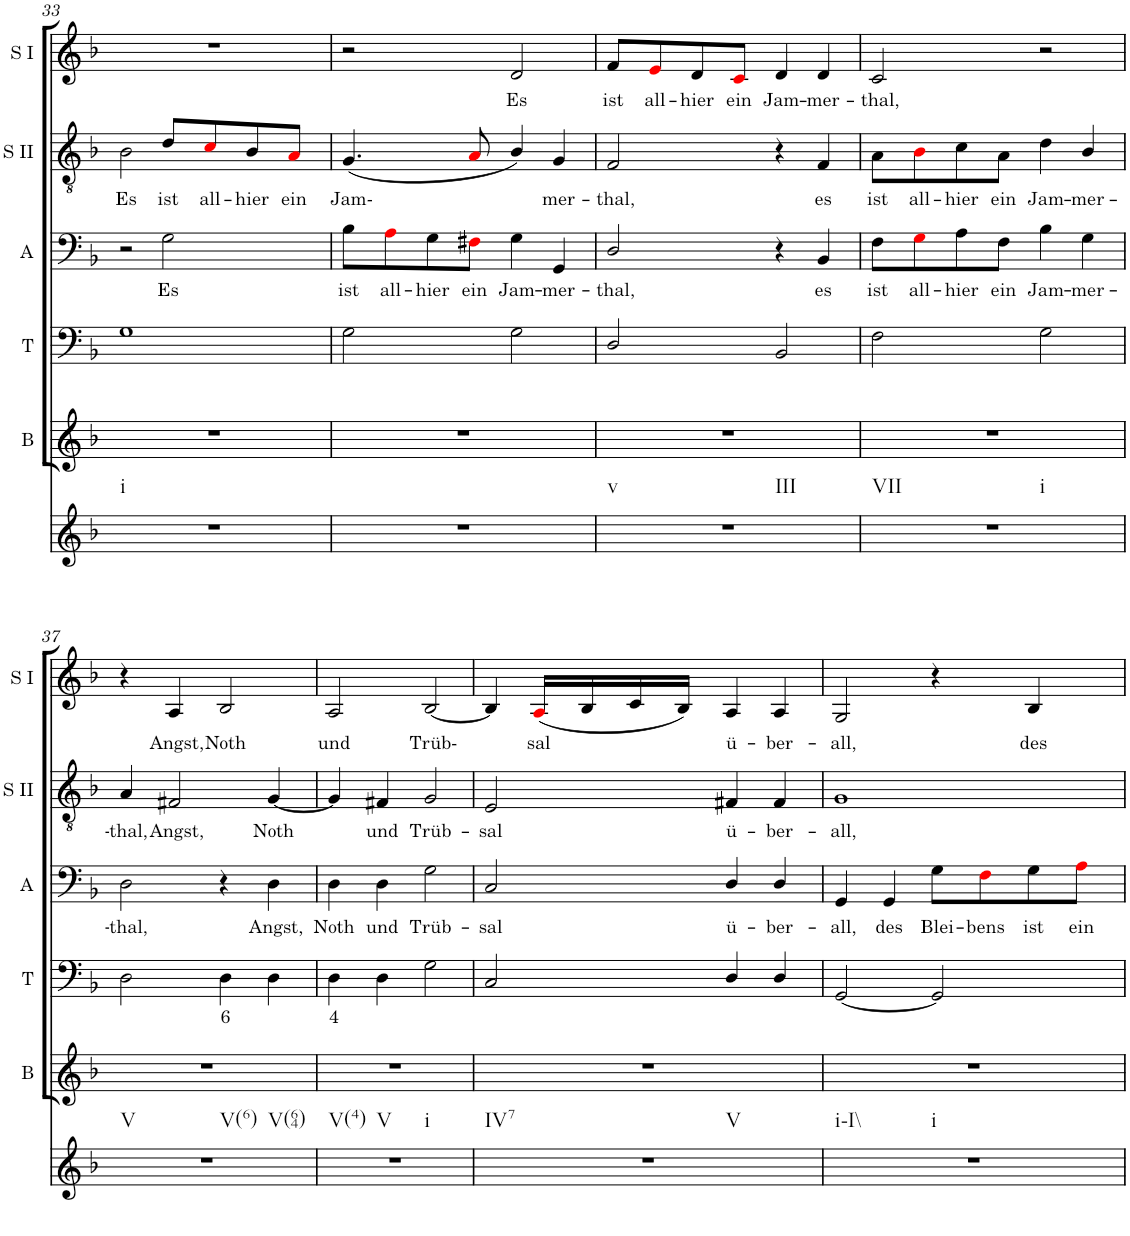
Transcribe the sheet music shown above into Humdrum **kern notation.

**kern	**kern	**kern	**text	**kern	**text	**kern	**text	**kern	**text
*part6	*part5	*part4	*part4	*part3	*part3	*part2	*part2	*part1	*part1
*staff6	*staff5	*staff4	*staff4	*staff3	*staff3	*staff2	*staff2	*staff1	*staff1
*I"Continuo	*I"Bass	*I"Tenor	*	*I"Alto	*	*I"Soprano II	*	*I"Soprano I	*
*	*I'B	*I'T	*	*I'A	*	*I'S II	*	*I'S I	*
!!LO:PB:g=z
*clefG2	*clefG2	*clefF4	*	*clefF4	*	*clefGv2	*	*clefG2	*
*k[b-]	*k[b-]	*k[b-]	*	*k[b-]	*	*k[b-]	*	*k[b-]	*
*M4/4	*M4/4	*M4/4	*	*M4/4	*	*M4/4	*	*M4/4	*
=33	=33	=33	=33	=33	=33	=33	=33	=33	=33
!LO:TX:b:t=i	!	!	!	!	!	!	!	!	!
!	!	!	!	!	!	!	!LO:LY:b	!	!
1r	1r	1G	.	2r	.	2B-\	Es	1r	.
!	!	!	!	!	!LO:LY:b	!	!LO:LY:b	!	!
.	.	.	.	2G\	Es	8d/L	ist	.	.
!	!	!	!	!	!	!	!LO:LY:b	!	!
.	.	.	.	.	.	8ci/	all-	.	.
!	!	!	!	!	!	!	!LO:LY:b	!	!
.	.	.	.	.	.	8B-/	hier	.	.
!	!	!	!	!	!	!	!LO:LY:b	!	!
.	.	.	.	.	.	8Ai/J	ein	.	.
=34	=34	=34	=34	=34	=34	=34	=34	=34	=34
!	!	!	!	!	!LO:LY:b	!	!LO:LY:b	!	!
1r	1r	2G\	.	8B-\L	ist	(4.G/	Jam-	2r	.
!	!	!	!	!	!LO:LY:b	!	!	!	!
.	.	.	.	8Ai\	all-	.	.	.	.
!	!	!	!	!	!LO:LY:b	!	!	!	!
.	.	.	.	8G\	hier	.	.	.	.
!	!	!	!	!	!LO:LY:b	!	!	!	!
.	.	.	.	8F#Xi\J	ein	8Ai/	.	.	.
!	!	!	!	!	!LO:LY:b	!	!	!	!LO:LY:b
.	.	2G\	.	4G\	Jam-	4B-/)	.	2d/	Es
!	!	!	!	!	!LO:LY:b	!	!LO:LY:b	!	!
.	.	.	.	4GG/	mer-	4G/	mer-	.	.
=35	=35	=35	=35	=35	=35	=35	=35	=35	=35
!LO:TX:b:t=v	!	!	!	!	!	!	!	!	!
!LO:TX:b:t=III	!	!	!	!	!	!	!	!	!
!	!	!	!	!	!LO:LY:b	!	!LO:LY:b	!	!LO:LY:b
1r	1r	2D/	.	2D/	thal,	2F/	thal,	8f/L	ist
!	!	!	!	!	!	!	!	!	!LO:LY:b
.	.	.	.	.	.	.	.	8ei/	all-
!	!	!	!	!	!	!	!	!	!LO:LY:b
.	.	.	.	.	.	.	.	8d/	hier
!	!	!	!	!	!	!	!	!	!LO:LY:b
.	.	.	.	.	.	.	.	8ci/J	ein
!	!	!	!	!	!	!	!	!	!LO:LY:b
.	.	2BB-/	.	4r	.	4r	.	4d/	Jam-
!	!	!	!	!	!LO:LY:b	!	!LO:LY:b	!	!LO:LY:b
.	.	.	.	4BB-/	es	4F/	es	4d/	mer-
=36	=36	=36	=36	=36	=36	=36	=36	=36	=36
!LO:TX:b:t=VII	!	!	!	!	!	!	!	!	!
!LO:TX:b:t=i	!	!	!	!	!	!	!	!	!
!	!	!	!	!	!LO:LY:b	!	!LO:LY:b	!	!LO:LY:b
1r	1r	2F\	.	8F\L	ist	8A\L	ist	2c/	thal,
!	!	!	!	!	!LO:LY:b	!	!LO:LY:b	!	!
.	.	.	.	8Gi\	all-	8B-i\	all-	.	.
!	!	!	!	!	!LO:LY:b	!	!LO:LY:b	!	!
.	.	.	.	8A\	hier	8c\	hier	.	.
!	!	!	!	!	!LO:LY:b	!	!LO:LY:b	!	!
.	.	.	.	8F\J	ein	8A\J	ein	.	.
!	!	!	!	!	!LO:LY:b	!	!LO:LY:b	!	!
.	.	2G\	.	4B-\	Jam-	4d\	Jam-	2r	.
!	!	!	!	!	!LO:LY:b	!	!LO:LY:b	!	!
.	.	.	.	4G\	mer-	4B-/	mer-	.	.
!!LO:LB:g=z
=37	=37	=37	=37	=37	=37	=37	=37	=37	=37
!LO:TX:b:t=V	!	!	!	!	!	!	!	!	!
!LO:TX:b:t=V(6)	!	!	!	!	!	!	!	!	!
!LO:TX:b:t=V(64)	!	!	!	!	!	!	!	!	!
!	!	!	!	!	!LO:LY:b	!	!LO:LY:b	!	!
1r	1r	2D\	.	2D\	thal,	4A/	thal,	4r	.
!	!	!	!	!	!	!	!LO:LY:b	!	!LO:LY:b
.	.	.	.	.	.	2F#X/	Angst,	4A/	Angst,
!	!	!	!LO:LY:b	!	!	!	!	!	!LO:LY:b
.	.	4D\	6	4r	.	.	.	2B-/	Noth
!	!	!	!	!	!LO:LY:b	!	!LO:LY:b	!	!
.	.	4D\	.	4D\	Angst,	[4G/	Noth	.	.
=38	=38	=38	=38	=38	=38	=38	=38	=38	=38
!LO:TX:b:t=V(4)	!	!	!	!	!	!	!	!	!
!LO:TX:b:t=V	!	!	!	!	!	!	!	!	!
!LO:TX:b:t=i	!	!	!	!	!	!	!	!	!
!	!	!	!LO:LY:b	!	!LO:LY:b	!	!	!	!LO:LY:b
1r	1r	4D\	4	4D\	Noth	4G/]	.	2A/	und
!	!	!	!	!	!LO:LY:b	!	!LO:LY:b	!	!
.	.	4D\	.	4D\	und	4F#X/	und	.	.
!	!	!	!	!	!LO:LY:b	!	!LO:LY:b	!	!LO:LY:b
.	.	2G\	.	2G\	Trüb-	2G/	Trüb-	[2B-/	Trüb-
=39	=39	=39	=39	=39	=39	=39	=39	=39	=39
!LO:TX:b:t=IV7	!	!	!	!	!	!	!	!	!
!LO:TX:b:t=V	!	!	!	!	!	!	!	!	!
!	!	!	!	!	!LO:LY:b	!	!LO:LY:b	!	!
1r	1r	2C/	.	2C/	sal	2E/	sal	4B-/]	.
!	!	!	!	!	!	!	!	!	!LO:LY:b
.	.	.	.	.	.	.	.	(16Ai/LL	sal
.	.	.	.	.	.	.	.	16B-/	.
.	.	.	.	.	.	.	.	16c/	.
.	.	.	.	.	.	.	.	16B-/JJ)	.
!	!	!	!	!	!LO:LY:b	!	!LO:LY:b	!	!LO:LY:b
.	.	4D/	.	4D/	ü-	4F#X/	ü-	4A/	ü-
!	!	!	!	!	!LO:LY:b	!	!LO:LY:b	!	!LO:LY:b
.	.	4D/	.	4D/	ber-	4F#/	ber-	4A/	ber-
=40	=40	=40	=40	=40	=40	=40	=40	=40	=40
!LO:TX:b:t=i\\-I\\	!	!	!	!	!	!	!	!	!
!LO:TX:b:t=i	!	!	!	!	!	!	!	!	!
!	!	!	!	!	!LO:LY:b	!	!LO:LY:b	!	!LO:LY:b
1r	1r	[2GG/	.	4GG/	all,	1G	all,	2G/	all,
!	!	!	!	!	!LO:LY:b	!	!	!	!
.	.	.	.	4GG/	des	.	.	.	.
!	!	!	!	!	!LO:LY:b	!	!	!	!
.	.	2GG/]	.	8G\L	Blei-	.	.	4r	.
!	!	!	!	!	!LO:LY:b	!	!	!	!
.	.	.	.	8Fi\	bens	.	.	.	.
!	!	!	!	!	!LO:LY:b	!	!	!	!LO:LY:b
.	.	.	.	8G\	ist	.	.	4B-/	des
!	!	!	!	!	!LO:LY:b	!	!	!	!
.	.	.	.	8Ai\J	ein	.	.	.	.
=	=	=	=	=	=	=	=	=	=
*-	*-	*-	*-	*-	*-	*-	*-	*-	*-
